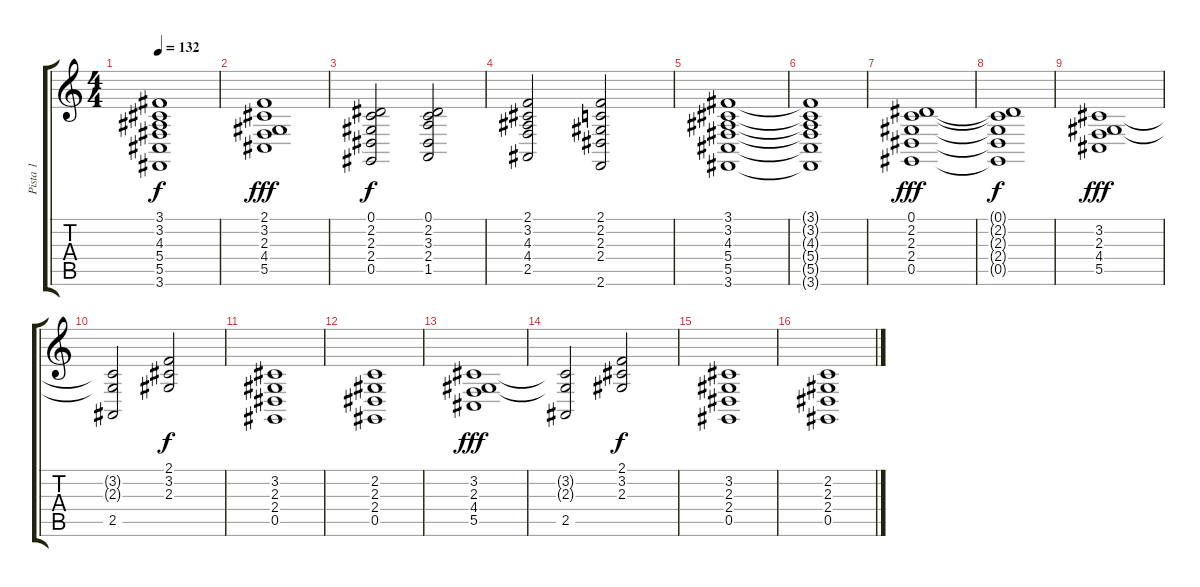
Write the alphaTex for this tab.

\track ("Pista 1" "Pista 1") {instrument stringensemble1}
\staff {score tabs}
\tuning (Eb4 Bb3 Gb3 Db3 Ab2 Eb2) {hide}
\ts (4 4)
\tempo 132
\clef g2
\ks c
(3.1 3.2 4.3 5.4 5.5 3.6).1{dy f} |
(2.1 3.2 2.3 4.4 5.5).1{dy fff} |
(0.1 2.2 2.3 2.4 0.5).2{dy f} (0.1 2.2 3.3 2.4 1.5).2 |
(2.1 3.2 4.3 4.4 2.5).2 (2.1 2.2 2.3 2.4 2.6).2 |
(3.1 3.2 4.3 5.4 5.5 3.6).1 |
(3.1{t} 3.2{t} 4.3{t} 5.4{t} 5.5{t} 3.6{t}).1 |
(0.1 2.2 2.3 2.4 0.5).1{dy fff} |
(0.1{t} 2.2{t} 2.3{t} 2.4{t} 0.5{t}).1{dy f} |
(3.2 2.3 4.4 5.5).1{dy fff} |
(3.2{t} 2.3{t} 2.5).2 (2.1 3.2 2.3).2{dy f} |
(3.2 2.3 2.4 0.5).1 |
(2.2 2.3 2.4 0.5).1 |
(3.2 2.3 4.4 5.5).1{dy fff} |
(3.2{t} 2.3{t} 2.5).2 (2.1 3.2 2.3).2{dy f} |
(3.2 2.3 2.4 0.5).1 |
(2.2 2.3 2.4 0.5).1
